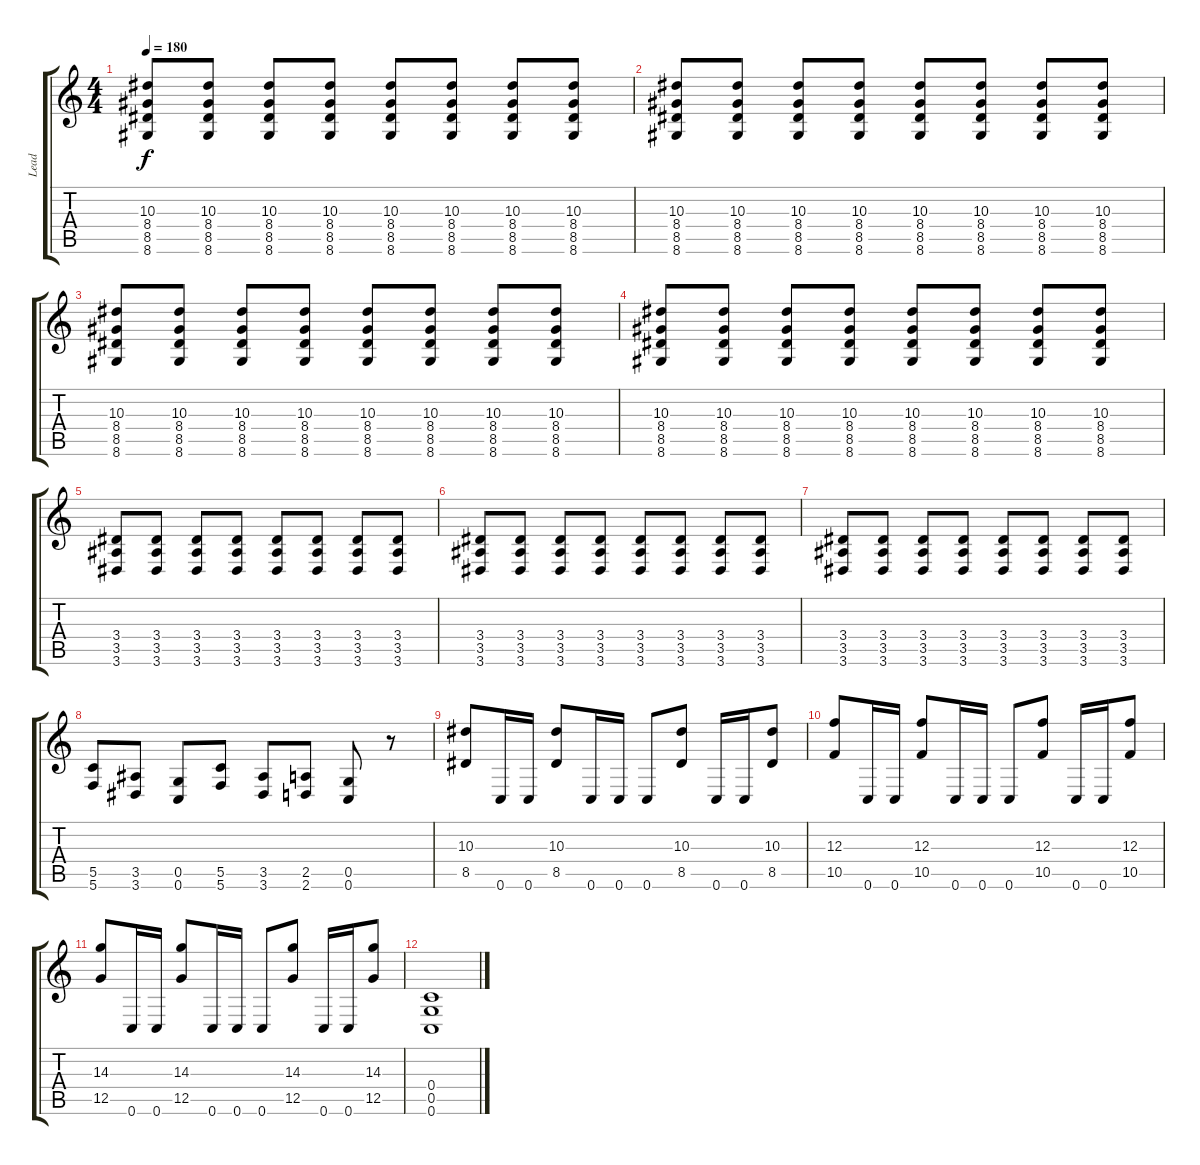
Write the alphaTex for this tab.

\track ("Lead" "Lead") {instrument distortionguitar}
\staff {score tabs}
\tuning (D4 A3 F3 C3 G2 C2) {hide}
\ts (4 4)
\tempo 180
\clef g2
\ks c
(10.3 8.4 8.5 8.6).8{dy f} (10.3 8.4 8.5 8.6).8 (10.3 8.4 8.5 8.6).8 (10.3 8.4 8.5 8.6).8 (10.3 8.4 8.5 8.6).8 (10.3 8.4 8.5 8.6).8 (10.3 8.4 8.5 8.6).8 (10.3 8.4 8.5 8.6).8 |
(10.3 8.4 8.5 8.6).8 (10.3 8.4 8.5 8.6).8 (10.3 8.4 8.5 8.6).8 (10.3 8.4 8.5 8.6).8 (10.3 8.4 8.5 8.6).8 (10.3 8.4 8.5 8.6).8 (10.3 8.4 8.5 8.6).8 (10.3 8.4 8.5 8.6).8 |
(10.3 8.4 8.5 8.6).8 (10.3 8.4 8.5 8.6).8 (10.3 8.4 8.5 8.6).8 (10.3 8.4 8.5 8.6).8 (10.3 8.4 8.5 8.6).8 (10.3 8.4 8.5 8.6).8 (10.3 8.4 8.5 8.6).8 (10.3 8.4 8.5 8.6).8 |
(10.3 8.4 8.5 8.6).8 (10.3 8.4 8.5 8.6).8 (10.3 8.4 8.5 8.6).8 (10.3 8.4 8.5 8.6).8 (10.3 8.4 8.5 8.6).8 (10.3 8.4 8.5 8.6).8 (10.3 8.4 8.5 8.6).8 (10.3 8.4 8.5 8.6).8 |
(3.4 3.5 3.6).8 (3.4 3.5 3.6).8 (3.4 3.5 3.6).8 (3.4 3.5 3.6).8 (3.4 3.5 3.6).8 (3.4 3.5 3.6).8 (3.4 3.5 3.6).8 (3.4 3.5 3.6).8 |
(3.4 3.5 3.6).8 (3.4 3.5 3.6).8 (3.4 3.5 3.6).8 (3.4 3.5 3.6).8 (3.4 3.5 3.6).8 (3.4 3.5 3.6).8 (3.4 3.5 3.6).8 (3.4 3.5 3.6).8 |
(3.4 3.5 3.6).8 (3.4 3.5 3.6).8 (3.4 3.5 3.6).8 (3.4 3.5 3.6).8 (3.4 3.5 3.6).8 (3.4 3.5 3.6).8 (3.4 3.5 3.6).8 (3.4 3.5 3.6).8 |
(5.5 5.6).8 (3.5 3.6).8 (0.5 0.6).8 (5.5 5.6).8 (3.5 3.6).8 (2.5 2.6).8 (0.5 0.6).8 r.8 |
(10.3 8.5).8 0.6.16 0.6.16 (10.3 8.5).8 0.6.16 0.6.16 0.6.8 (10.3 8.5).8 0.6.16 0.6.16 (10.3 8.5).8 |
(12.3 10.5).8 0.6.16 0.6.16 (12.3 10.5).8 0.6.16 0.6.16 0.6.8 (12.3 10.5).8 0.6.16 0.6.16 (12.3 10.5).8 |
(14.3 12.5).8 0.6.16 0.6.16 (14.3 12.5).8 0.6.16 0.6.16 0.6.8 (14.3 12.5).8 0.6.16 0.6.16 (14.3 12.5).8 |
(0.4 0.5 0.6).1
